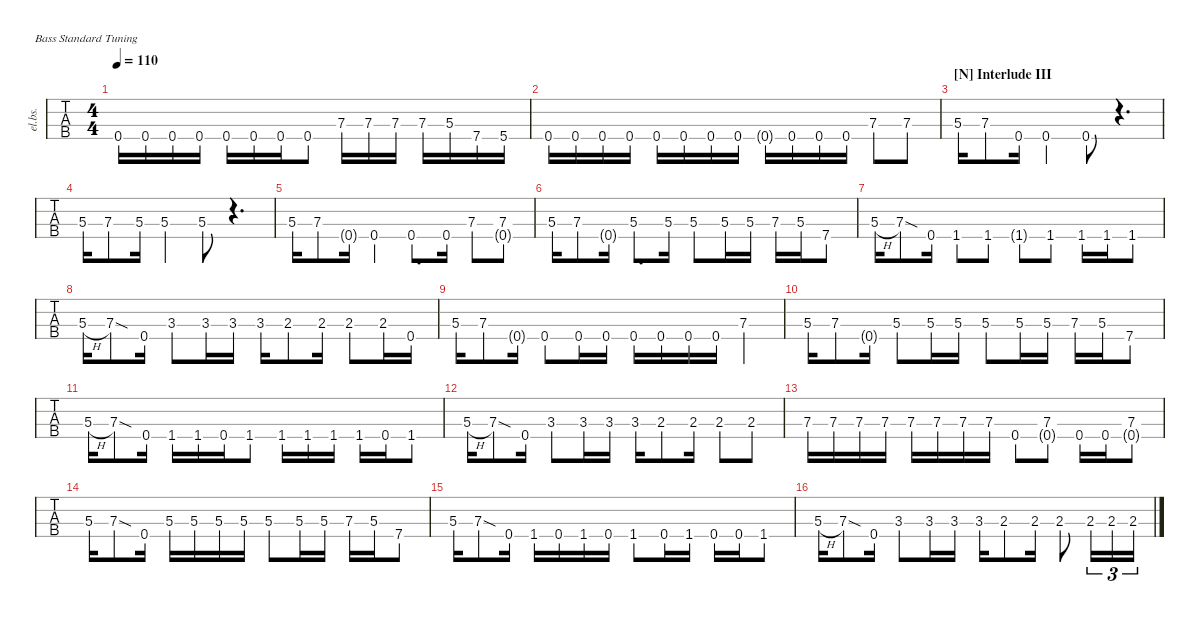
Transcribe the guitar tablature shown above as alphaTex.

\defaultSystemsLayout 4
\hideDynamics
\bracketExtendMode nobrackets
\track ("Bass" "el.bs.") {instrument electricbassfinger}
\staff {tabs}
\tuning (G2 D2 A1 E1)
\ts (4 4)
\tempo 110
\clef f4
\ks eminor
0.4{acc forcenatural}.16{dy mf} 0.4{acc forcenatural}.16 0.4{acc forcenatural}.16 0.4{acc forcenatural}.16 0.4{acc forcenatural}.16 0.4{acc forcenatural}.16 0.4{acc forcenatural}.16 0.4{acc forcenatural}.8 7.3{acc forcenatural}.16 7.3{acc forcenatural}.16 7.3{acc forcenatural}.16 7.3{acc forcenatural}.16 5.3{acc forcenatural}.16 7.4{acc forcenatural}.16 5.4{acc forcenatural}.16 |
0.4{acc forcenatural}.16 0.4{acc forcenatural}.16 0.4{acc forcenatural}.16 0.4{acc forcenatural}.16 0.4{acc forcenatural}.16 0.4{acc forcenatural}.16 0.4{acc forcenatural}.16 0.4{acc forcenatural}.16 0.4{g acc forcenatural}.16 0.4{acc forcenatural}.16 0.4{acc forcenatural}.16 0.4{acc forcenatural}.16 7.3{st acc forcenatural}.8 7.3{acc forcenatural}.8 |
\section ("N" "Interlude III")
5.3{acc forcenatural}.16 7.3{acc forcenatural}.8 0.4{acc forcenatural}.16 0.4{acc forcenatural}.4 0.4{acc forcenatural}.8 r.4{d} |
5.3{acc forcenatural}.16 7.3{acc forcenatural}.8 5.3{acc forcenatural}.16 5.3{acc forcenatural}.4 5.3{acc forcenatural}.8 r.4{d} |
5.3{acc forcenatural}.16 7.3{acc forcenatural}.8 0.4{g acc forcenatural}.16 0.4{acc forcenatural}.4 0.4{acc forcenatural}.8{d} 0.4{acc forcenatural}.16 7.3{acc forcenatural}.8 (0.4{g acc forcenatural} 7.3{acc forcenatural}).8 |
5.3{acc forcenatural}.16 7.3{acc forcenatural}.8 0.4{g acc forcenatural}.16 5.3{acc forcenatural}.8{d} 5.3{acc forcenatural}.16 5.3{acc forcenatural}.8 5.3{acc forcenatural}.16 5.3{acc forcenatural}.16 7.3{acc forcenatural}.16 5.3{acc forcenatural}.16 7.4{acc forcenatural}.8 |
5.3{h acc forcenatural}.16 7.3{sod acc forcenatural}.8 0.4{acc forcenatural}.16 1.4{acc forcenatural}.8 1.4{acc forcenatural}.8 1.4{g acc forcenatural}.8 1.4{acc forcenatural}.8 1.4{acc forcenatural}.16 1.4{acc forcenatural}.16 1.4{acc forcenatural}.8 |
5.3{h acc forcenatural}.16 7.3{sod acc forcenatural}.8 0.4{acc forcenatural}.16 3.3{acc forcenatural}.8 3.3{acc forcenatural}.16 3.3{acc forcenatural}.16 3.3{acc forcenatural}.16 2.3{st acc forcenatural}.8 2.3{acc forcenatural}.16 2.3{acc forcenatural}.8 2.3{acc forcenatural}.16 0.4{acc forcenatural}.16 |
5.3{acc forcenatural}.16 7.3{acc forcenatural}.8 0.4{g acc forcenatural}.16 0.4{acc forcenatural}.8 0.4{acc forcenatural}.16 0.4{acc forcenatural}.16 0.4{acc forcenatural}.16 0.4{acc forcenatural}.16 0.4{acc forcenatural}.16 0.4{acc forcenatural}.16 7.3{acc forcenatural}.4 |
5.3{acc forcenatural}.16 7.3{acc forcenatural}.8 0.4{g acc forcenatural}.16 5.3{acc forcenatural}.8 5.3{acc forcenatural}.16 5.3{acc forcenatural}.16 5.3{acc forcenatural}.8 5.3{acc forcenatural}.16 5.3{acc forcenatural}.16 7.3{acc forcenatural}.16 5.3{acc forcenatural}.16 7.4{acc forcenatural}.8 |
5.3{h acc forcenatural}.16 7.3{sod acc forcenatural}.8 0.4{acc forcenatural}.16 1.4{acc forcenatural}.16 1.4{acc forcenatural}.16 0.4{acc forcenatural}.16 1.4{acc forcenatural}.8 1.4{acc forcenatural}.16 1.4{acc forcenatural}.16 1.4{acc forcenatural}.16 1.4{acc forcenatural}.16 0.4{acc forcenatural}.16 1.4{acc forcenatural}.8 |
5.3{h acc forcenatural}.16 7.3{sod acc forcenatural}.8 0.4{acc forcenatural}.16 3.3{acc forcenatural}.8 3.3{acc forcenatural}.16 3.3{acc forcenatural}.16 3.3{acc forcenatural}.16 2.3{st acc forcenatural}.8 2.3{acc forcenatural}.16 2.3{acc forcenatural}.8 2.3{acc forcenatural}.8 |
7.3{acc forcenatural}.16 7.3{acc forcenatural}.16 7.3{acc forcenatural}.16 7.3{acc forcenatural}.16 7.3{acc forcenatural}.16 7.3{acc forcenatural}.16 7.3{acc forcenatural}.16 7.3{acc forcenatural}.16 0.4{acc forcenatural}.8 (0.4{g acc forcenatural} 7.3{acc forcenatural}).8 0.4{acc forcenatural}.16 0.4{acc forcenatural}.16 (0.4{g acc forcenatural} 7.3{acc forcenatural}).8 |
5.3{acc forcenatural}.16 7.3{sod acc forcenatural}.8 0.4{acc forcenatural}.16 5.3{acc forcenatural}.16 5.3{acc forcenatural}.16 5.3{acc forcenatural}.16 5.3{acc forcenatural}.16 5.3{acc forcenatural}.8 5.3{acc forcenatural}.16 5.3{acc forcenatural}.16 7.3{acc forcenatural}.16 5.3{acc forcenatural}.16 7.4{acc forcenatural}.8 |
5.3{acc forcenatural}.16 7.3{sod acc forcenatural}.8 0.4{acc forcenatural}.16 1.4{acc forcenatural}.16 0.4{acc forcenatural}.16 1.4{acc forcenatural}.16 0.4{acc forcenatural}.16 1.4{acc forcenatural}.8 0.4{acc forcenatural}.16 1.4{acc forcenatural}.16 0.4{acc forcenatural}.16 0.4{acc forcenatural}.16 1.4{acc forcenatural}.8 |
5.3{h acc forcenatural}.16 7.3{sod acc forcenatural}.8 0.4{acc forcenatural}.16 3.3{acc forcenatural}.8 3.3{acc forcenatural}.16 3.3{acc forcenatural}.16 3.3{acc forcenatural}.16 2.3{st acc forcenatural}.8 2.3{acc forcenatural}.16 2.3{acc forcenatural}.8 2.3{acc forcenatural}.16{tu (3 2)} 2.3{acc forcenatural}.16{tu (3 2)} 2.3{acc forcenatural}.16{tu (3 2)}
